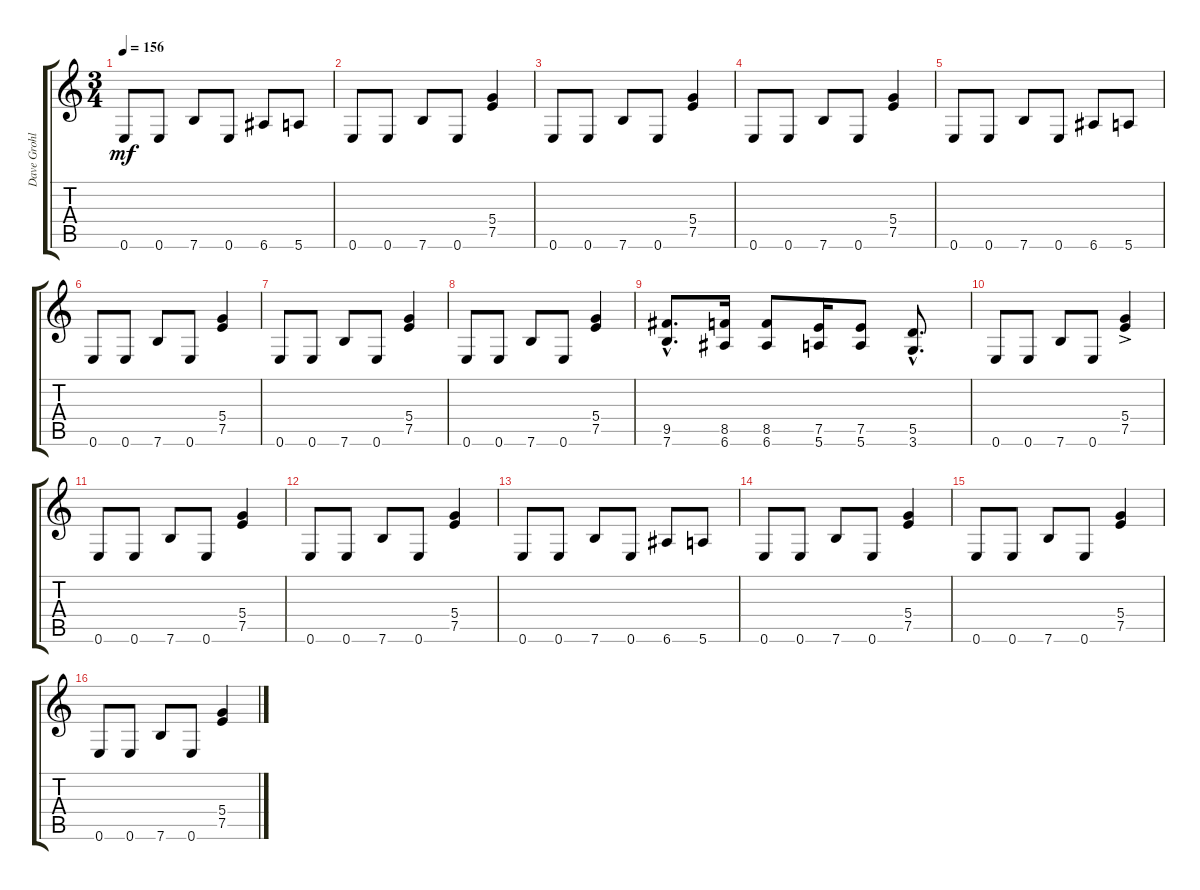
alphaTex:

\track ("Dave Grohl" "Dave Grohl") {instrument electricguitarclean}
\staff {score tabs}
\tuning (E4 B3 G3 D3 A2 E2) {hide}
\ts (3 4)
\tempo 156
\clef g2
\ks c
0.6.8{dy mf} 0.6.8 7.6.8 0.6.8 6.6.8 5.6.8 |
0.6.8 0.6.8 7.6.8 0.6.8 (5.4 7.5).4 |
0.6.8 0.6.8 7.6.8 0.6.8 (5.4 7.5).4 |
0.6.8 0.6.8 7.6.8 0.6.8 (5.4 7.5).4 |
0.6.8 0.6.8 7.6.8 0.6.8 6.6.8 5.6.8 |
0.6.8 0.6.8 7.6.8 0.6.8 (5.4 7.5).4 |
0.6.8 0.6.8 7.6.8 0.6.8 (5.4 7.5).4 |
0.6.8 0.6.8 7.6.8 0.6.8 (5.4 7.5).4 |
(9.5{hac} 7.6{hac}).8{d} (8.5 6.6).16 (8.5 6.6).8 (7.5 5.6).16 (7.5 5.6).8 (5.5{hac} 3.6{hac}).8{d} |
0.6.8 0.6.8 7.6.8 0.6.8 (5.4{ac} 7.5{ac}).4 |
0.6.8 0.6.8 7.6.8 0.6.8 (5.4 7.5).4 |
0.6.8 0.6.8 7.6.8 0.6.8 (5.4 7.5).4 |
0.6.8 0.6.8 7.6.8 0.6.8 6.6.8 5.6.8 |
0.6.8 0.6.8 7.6.8 0.6.8 (5.4 7.5).4 |
0.6.8 0.6.8 7.6.8 0.6.8 (5.4 7.5).4 |
0.6.8 0.6.8 7.6.8 0.6.8 (5.4 7.5).4
